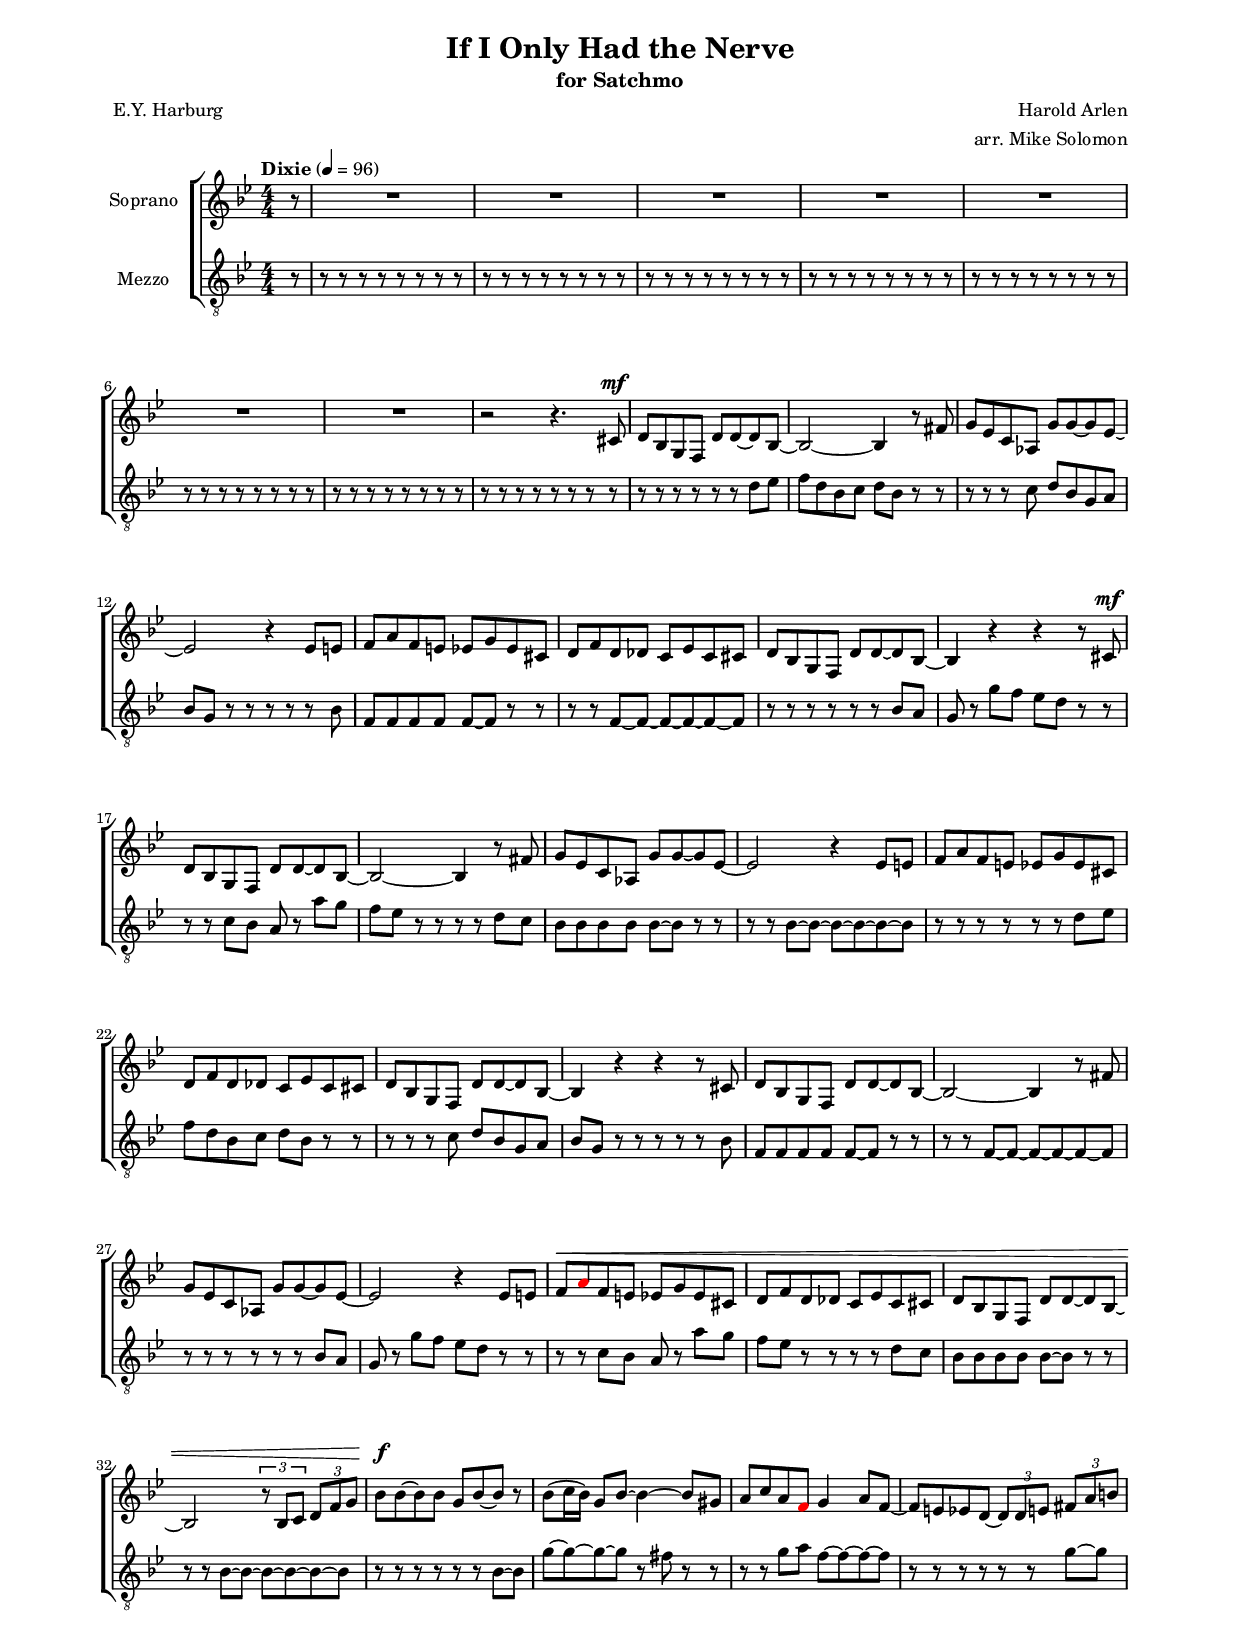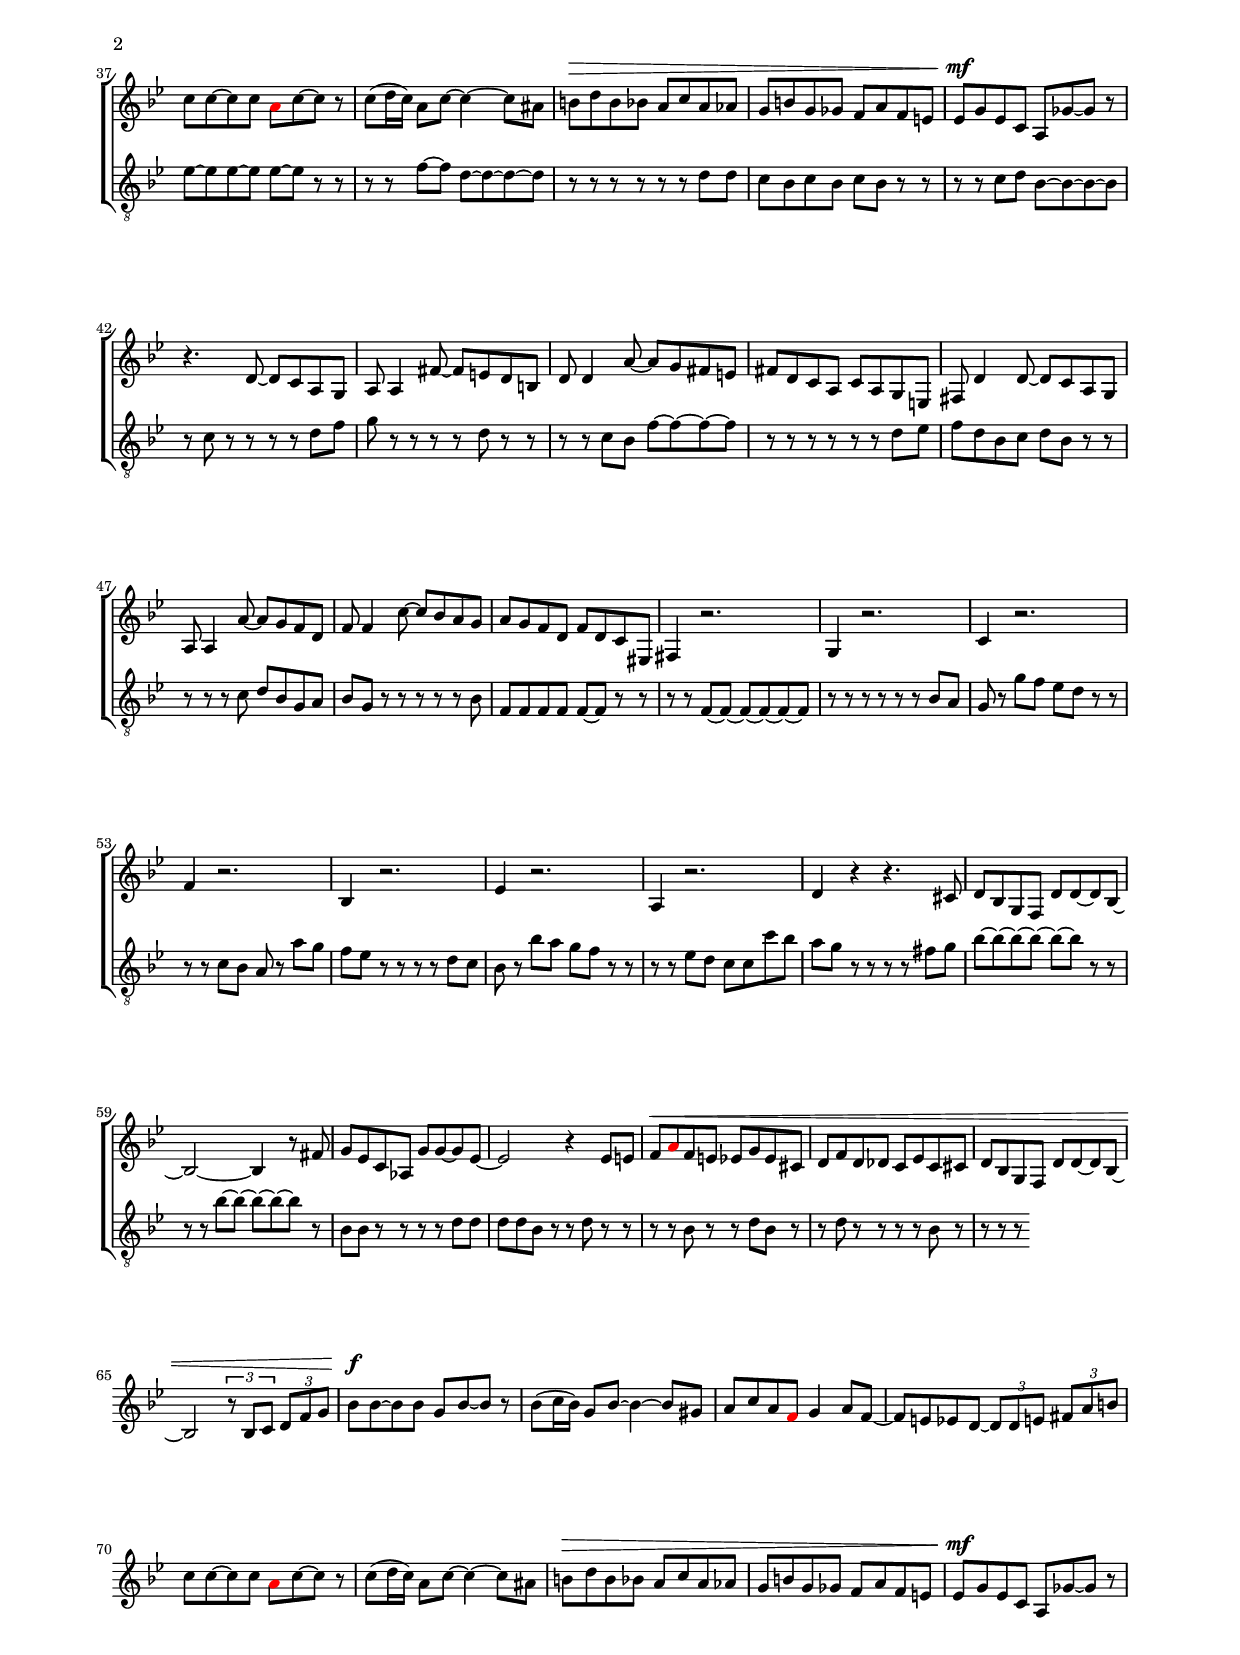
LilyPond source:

\version "2.19.0"
\include "defs-devel.ly"

marD = \markup \null
elsD = \markup \null
mikD = \markup \null
rynZ = \markup \null
desD = \markup \null

#(set-global-staff-size 15.87)
autoBeamInstruction = \autoBeamOn

solo = \markup \italic "solo"
psolo = \markup \italic "(solo)"
skat = \markup \italic "sit skat"
shoot = \markup \italic "SYT"

\header {
  title = "If I Only Had the Nerve"
  subtitle = "for Satchmo"
  %title = "Somewhere Over the Rainbow"
  composer = "Harold Arlen"
  poet = "E.Y. Harburg"
  arranger = "arr. Mike Solomon"
  %arranger = "arr. (anon)"
}
\paper {
  #(define fonts
    (set-global-fonts
    #:music "lilyjazz"
    #:brace "lilyjazz"
    #:roman "LilyJAZZText"
    #:sans "LilyJAZZChord"
    #:factor (/ staff-height pt 20)
  ))
  ragged-right = ##f
  left-margin = 0.75\in
  right-margin = 0.75\in
  top-margin = 0.5\in
  bottom-margin = 0.6\in
  ragged-last-bottom = ##f
  %max-systems-per-page = #2
  %oddHeaderMarkup = "FIRST FULL DRAFT 20.10.14 4:44"
  %evenHeaderMarkup = "FIRST FULL DRAFT 20.10.14 4:44"
}


#(ly:set-option 'point-and-click #f)

#(set-global-staff-size 15.87)

railroad =  {
  \once \override BreathingSign.text = \markup \musicglyph #"scripts.caesura.straight"
  \breathe
}
myred = \once \override NoteHead #'color = #red

php = \once \override Hairpin.stencil = #(parenthesize-callback ly:hairpin::print)

\paper {
  footnote-separator-markup = \markup { \column { " "\override #`(span-factor . 1/5) { \draw-hline } }}
  footnote-padding = 1\mm
  top-system-spacing = #'((basic-distance . 1) (minimum-distance . 0) (padding . 1) (stretchability . 40))
  bottom-system-spacing = #'((basic-distance . 1) (minimum-distance . 0) (padding . 1) (stretchability . 50))
  ragged-right = ##f
}

prefatoryMatter = {
  \key bes \major
  \autoBeamInstruction
  \time 4/4
}

scorePrefatoryMatter = {
  \prefatoryMatter
  \partial 8
}

midiPrefatoryMatter = {
  \prefatoryMatter
  \partial 8
}

theme = \relative c {
  cis8-\tag #'first \mf |
  d8 bes8 g8 f8 d'8 d8 ~ d8 bes8 ~ |
  bes2 ~ bes4 r8 fis'8 |
  g8 ees8 c8 aes8 g'8 g8 ~ g8 ees8 ~ |
  ees2 r4 ees8 e8 |
  f8-\tag #'second \< \tag #'second { \rred } a8 f8 e8 ees8 g8 ees8 cis8 |
  d8 f8 d8 des8 c8 ees8 c8 cis8 |
  d8 bes8 g8 f8 d'8 d8 ~ d8 bes8 ~ |
  \tag #'first { bes4 }
  \tag #'second { bes2 }
}

marks = {
  \tempo "Dixie" 4=96
  \time 4/4
  \set Score.tempoWholesPerMinute = #(ly:make-moment (* 3 96) 8 0 0)
  \partial 8 s8
  \repeat unfold 200 \unfoldSwing #96
}

soprano = \transpose c c {
  r8
  R1*7
  r2 r4.
  \transpose c c' \removeWithTag #'second \theme
  r4 r4 r8
  \transpose c c' \removeWithTag #'second \theme
  r4 r4 r8
  \transpose c c' \removeWithTag #'first \theme
  \relative c' {
    \times 2/3 { r8 bes c } \times 2/3 { d f g } |
    bes8\f bes8 ~ bes8 bes8 g8 bes8 ~ bes8 r8 |
    bes8 ( c16 bes ) g8 bes8 ~ bes4 ~ bes8 gis8 |
    a8 c8 a8 \rred f8 g4 a8 f8 ~ |
    f8 e8 ees8 d8 ~ \times 2/3 { d d e } \times 2/3 { fis a b } |
    c8 c8 ~ c8 c8 \rred a8 c8 ~ c8 r8 |
    c8 ( d16 c ) a8 c8 ~ c4 ~ c8 ais8 |
    b8\> d8 b8 bes8 a8 c8 a8 aes8 |
    g8 b8 g8 ges8 f8 a8 f8 e8 |
    ees8\mf g8 ees8 c8 a8 ges'8 ~ ges8 r8 |
    r4. d8 ~ d c a g |
    a a4 fis'8 ~ fis e d b |
    d d4 a'8 ~ a g fis e |
    fis d c a c a g e |
    fis d'4 d8 ~ d c a g |
    a a4 a'8 ~ a g f d |
    f f4 c'8 ~ c bes a g |
    a g f d f d c eis, |
    fis4 r2. |
    g4 r2. |
    c4 r2. |
    f4 r2. |
    bes,4 r2. |
    ees4 r2. |
    a,4 r2. |
    d4 r4 r4. 
  }
  \transpose c c' \removeWithTag #'first \theme
  \relative c' {
      \times 2/3 { r8 bes c } \times 2/3 { d f g } |
      bes8\f bes8 ~ bes8 bes8 g8 bes8 ~ bes8 r8 |
      bes8 ( c16 bes ) g8 bes8 ~ bes4 ~ bes8 gis8 |
      a8 c8 a8 \rred f8 g4 a8 f8 ~ |
      f8 e8 ees8 d8 ~ \times 2/3 { d d e } \times 2/3 { fis a b } |
      c8 c8 ~ c8 c8 \rred a8 c8 ~ c8 r8 |
      c8 ( d16 c ) a8 c8 ~ c4 ~ c8 ais8 |
      b8\> d8 b8 bes8 a8 c8 a8 aes8 |
      g8 b8 g8 ges8 f8 a8 f8 e8 |
      ees8\mf g8 ees8 c8 a8 ges'8 ~ ges8 r8 |
  }
}

sopranoWords = \lyricmode {
}

test = \transpose c c, {
  \clef "treble_8"
  \transpose g g { r8 r8 r8 r8 r8 r8 r8 r8 r8 r8 r8 r8 r8 r8 r8 r8 r8 r8 r8 r8 r8 r8 r8 r8 r8 r8 r8 r8 r8 r8 r8 r8 r8 r8 r8 r8 r8 r8 r8 r8 r8 r8 r8 r8 r8 r8 r8 r8 r8 r8 r8 r8 r8 r8 r8 r8 r8 r8 r8 r8 r8 r8 r8 r8 r8 r8 r8 r8 r8 r8 r8 d''8 ees''8 f''8 d''8 bes'8 c''8 d''8 bes'8 r8 r8 r8 r8 r8 c''8 d''8 bes'8 g'8 a'8 bes'8 g'8 r8 r8 r8 r8 r8 bes'8 f'8 f'8 f'8 f'8 f'8 ~ f'8 r8 r8 r8 r8 f'8 ~ f'8 ~ f'8 ~ f'8 ~ f'8 ~ f'8 r8 r8 r8 r8 r8 r8 bes'8 a'8 g'8 r8 g''8 f''8 ees''8 d''8 r8 r8 r8 r8 c''8 bes'8 a'8 r8 a''8 g''8 f''8 ees''8 r8 r8 r8 r8 d''8 c''8 bes'8 bes'8 bes'8 bes'8 bes'8 ~ bes'8 r8 r8 r8 r8 bes'8 ~ bes'8 ~ bes'8 ~ bes'8 ~ bes'8 ~ bes'8 r8 r8 r8 r8 r8 r8 d''8 ees''8 f''8 d''8 bes'8 c''8 d''8 bes'8 r8 r8 r8 r8 r8 c''8 d''8 bes'8 g'8 a'8 bes'8 g'8 r8 r8 r8 r8 r8 bes'8 f'8 f'8 f'8 f'8 f'8 ~ f'8 r8 r8 r8 r8 f'8 ~ f'8 ~ f'8 ~ f'8 ~ f'8 ~ f'8 r8 r8 r8 r8 r8 r8 bes'8 a'8 g'8 r8 g''8 f''8 ees''8 d''8 r8 r8 r8 r8 c''8 bes'8 a'8 r8 a''8 g''8 f''8 ees''8 r8 r8 r8 r8 d''8 c''8 bes'8 bes'8 bes'8 bes'8 bes'8 ~ bes'8 r8 r8 r8 r8 bes'8 ~ bes'8 ~ bes'8 ~ bes'8 ~ bes'8 ~ bes'8 r8 r8 r8 r8 r8 r8 bes'8 ~ bes'8 g''8 ~ g''8 ~ g''8 ~ g''8 r8 fis''8 r8 r8 r8 r8 g''8 a''8 f''8 ~ f''8 ~ f''8 ~ f''8 r8 r8 r8 r8 r8 r8 g''8 ~ g''8 ees''8 ~ ees''8 ees''8 ~ ees''8 ees''8 ~ ees''8 r8 r8 r8 r8 f''8 ~ f''8 d''8 ~ d''8 ~ d''8 ~ d''8 r8 r8 r8 r8 r8 r8 d''8 d''8 c''8 bes'8 c''8 bes'8 c''8 bes'8 r8 r8 r8 r8 c''8 d''8 bes'8 ~ bes'8 ~ bes'8 ~ bes'8 r8 c''8 r8 r8 r8 r8 d''8 f''8 g''8 r8 r8 r8 r8 d''8 r8 r8 r8 r8 c''8 bes'8 f''8 ~ f''8 ~ f''8 ~ f''8 r8 r8 r8 r8 r8 r8 d''8 ees''8 f''8 d''8 bes'8 c''8 d''8 bes'8 r8 r8 r8 r8 r8 c''8 d''8 bes'8 g'8 a'8 bes'8 g'8 r8 r8 r8 r8 r8 bes'8 f'8 f'8 f'8 f'8 f'8 ~ f'8 r8 r8 r8 r8 f'8 ~ f'8 ~ f'8 ~ f'8 ~ f'8 ~ f'8 r8 r8 r8 r8 r8 r8 bes'8 a'8 g'8 r8 g''8 f''8 ees''8 d''8 r8 r8 r8 r8 c''8 bes'8 a'8 r8 a''8 g''8 f''8 ees''8 r8 r8 r8 r8 d''8 c''8 bes'8 r8 bes''8 a''8 g''8 f''8 r8 r8 r8 r8 ees''8 d''8 c''8 c''8 c'''8 bes''8 a''8 g''8 r8 r8 r8 r8 fis''8 g''8 bes''8 ~ bes''8 ~ bes''8 ~ bes''8 ~ bes''8 ~ bes''8 r8 r8 r8 r8 bes''8 ~ bes''8 ~ bes''8 ~ bes''8 ~ bes''8 r8 bes'8 bes'8 r8 r8 r8 r8 d''8 d''8 d''8 d''8 bes'8 r8 r8 d''8 r8 r8 r8 r8 bes'8 r8 r8 d''8 bes'8 r8 r8 d''8 r8 r8 r8 r8 bes'8 r8 r8 r8 r8 }
}


\score {
  \new ChoirStaff <<
    \new Staff \with { instrumentName = \bitchName %shortInstrumentName = #"M."
} <<
      \new Voice = "soprano" { << { \numericTimeSignature
	\scorePrefatoryMatter
        \soprano
      } {
	\scorePrefatoryMatter
        \marks
      } >> }
      \new Lyrics \lyricsto "soprano" {
        \sopranoWords
      }
    >>
    \new Staff \with { instrumentName = \dortyName %shortInstrumentName = #"E."
} <<
      \new Voice = "mezzo" { \numericTimeSignature
	\scorePrefatoryMatter
        \test
      }
    >>
  >>
  \midi{}
  \layout {
    \context {
      \Voice
      \override TextScript #'layer = #6
      \override NoteHead #'layer = #7
      \override Glissando #'breakable = ##t
      \override TupletNumber #'breakable = ##t
      \override TupletBracket #'breakable = ##t
      \override DynamicLineSpanner.direction = #UP
      \remove "Forbid_line_break_engraver"
    }
    \context {
      \Staff
      %\consists "Metronome_mark_engraver"
      \override TimeSignature #'style = #'numbered
      \override StaffSymbol #'layer = #4
      \override TimeSignature #'layer = #3
      \override TimeSignature #'whiteout = ##t
    }
    \context {
      \Lyrics
      %\override LyricText #'whiteout = ##t
      \override LyricText #'layer = #6
    }
    \context {
      \Score
      %\remove "Metronome_mark_engraver"
      \override NonMusicalPaperColumn #'allow-loose-spacing = ##f
    }
  }
}
